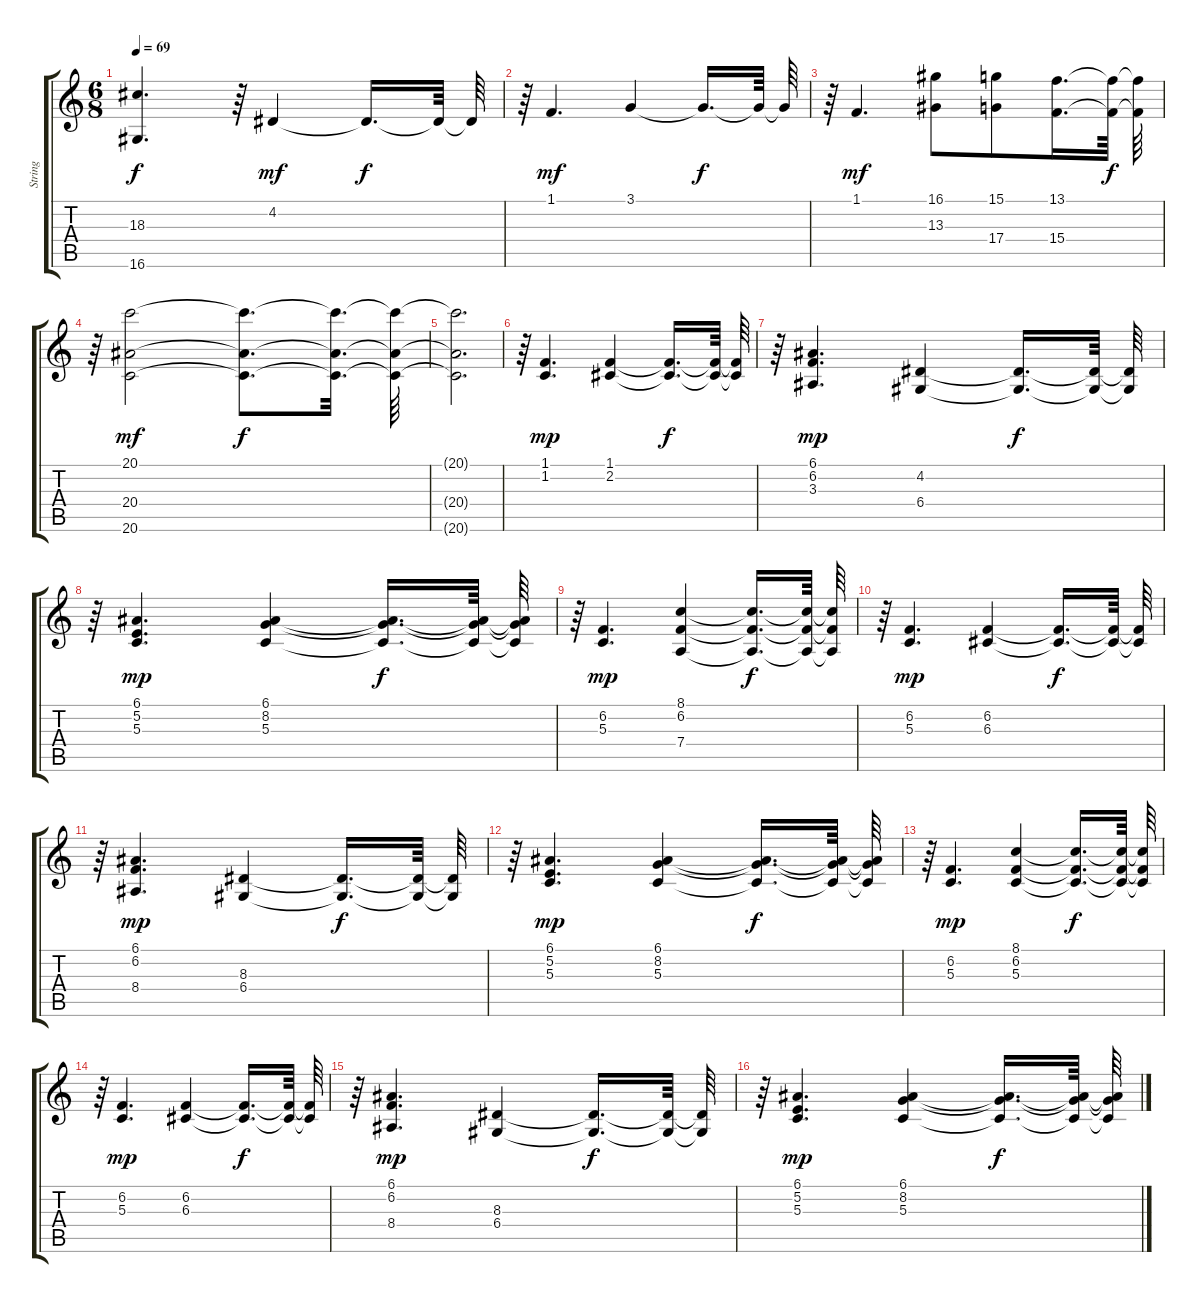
\track ("String" "String") {instrument stringensemble2}
\staff {score tabs}
\tuning (E4 B3 G3 D3 A2 E2) {hide}
\ts (6 8)
\tempo 69
\clef g2
\ks c
(18.3{t} 16.6{t}).4{d dy f} r.64 4.2.4{dy mf} 4.2{t}.16{d dy f} 4.2{t}.64 4.2{t}.64 |
r.64 1.1.4{d dy mf} 3.1.4 3.1{t}.16{d dy f} 3.1{t}.64 3.1{t}.64 |
r.64 1.1.4{d dy mf} (16.1 13.3).8 (15.1 17.4).8 (13.1 15.4).16{d} (13.1{t} 15.4{t}).64{dy f} (13.1{t} 15.4{t}).64 |
r.64 (20.1 20.4 20.6).2{dy mf} (20.1{t} 20.4{t} 20.6{t}).8{d dy f} (20.1{t} 20.4{t} 20.6{t}).32{d} (20.1{t} 20.4{t} 20.6{t}).64 |
(20.1{t} 20.4{t} 20.6{t}).2{d} |
r.64 (1.1 1.2).4{d dy mp} (1.1 2.2).4 (1.1{t} 2.2{t}).16{d dy f} (1.1{t} 2.2{t}).64 (1.1{t} 2.2{t}).64 |
r.64 (6.1 6.2 3.3).4{d dy mp} (4.2 6.4).4 (4.2{t} 6.4{t}).16{d dy f} (4.2{t} 6.4{t}).64 (4.2{t} 6.4{t}).64 |
r.64 (6.1 5.2 5.3).4{d dy mp} (6.1 8.2 5.3).4 (6.1{t} 8.2{t} 5.3{t}).16{d dy f} (6.1{t} 8.2{t} 5.3{t}).64 (6.1{t} 8.2{t} 5.3{t}).64 |
r.64 (6.2 5.3).4{d dy mp} (8.1 6.2 7.4).4 (8.1{t} 6.2{t} 7.4{t}).16{d dy f} (8.1{t} 6.2{t} 7.4{t}).64 (8.1{t} 6.2{t} 7.4{t}).64 |
r.64 (6.2 5.3).4{d dy mp} (6.2 6.3).4 (6.2{t} 6.3{t}).16{d dy f} (6.2{t} 6.3{t}).64 (6.2{t} 6.3{t}).64 |
r.64 (6.1 6.2 8.4).4{d dy mp} (8.3 6.4).4 (8.3{t} 6.4{t}).16{d dy f} (8.3{t} 6.4{t}).64 (8.3{t} 6.4{t}).64 |
r.64 (6.1 5.2 5.3).4{d dy mp} (6.1 8.2 5.3).4 (6.1{t} 8.2{t} 5.3{t}).16{d dy f} (6.1{t} 8.2{t} 5.3{t}).64 (6.1{t} 8.2{t} 5.3{t}).64 |
r.64 (6.2 5.3).4{d dy mp} (8.1 6.2 5.3).4 (8.1{t} 6.2{t} 5.3{t}).16{d dy f} (8.1{t} 6.2{t} 5.3{t}).64 (8.1{t} 6.2{t} 5.3{t}).64 |
r.64 (6.2 5.3).4{d dy mp} (6.2 6.3).4 (6.2{t} 6.3{t}).16{d dy f} (6.2{t} 6.3{t}).64 (6.2{t} 6.3{t}).64 |
r.64 (6.1 6.2 8.4).4{d dy mp} (8.3 6.4).4 (8.3{t} 6.4{t}).16{d dy f} (8.3{t} 6.4{t}).64 (8.3{t} 6.4{t}).64 |
r.64 (6.1 5.2 5.3).4{d dy mp} (6.1 8.2 5.3).4 (6.1{t} 8.2{t} 5.3{t}).16{d dy f} (6.1{t} 8.2{t} 5.3{t}).64 (6.1{t} 8.2{t} 5.3{t}).64
